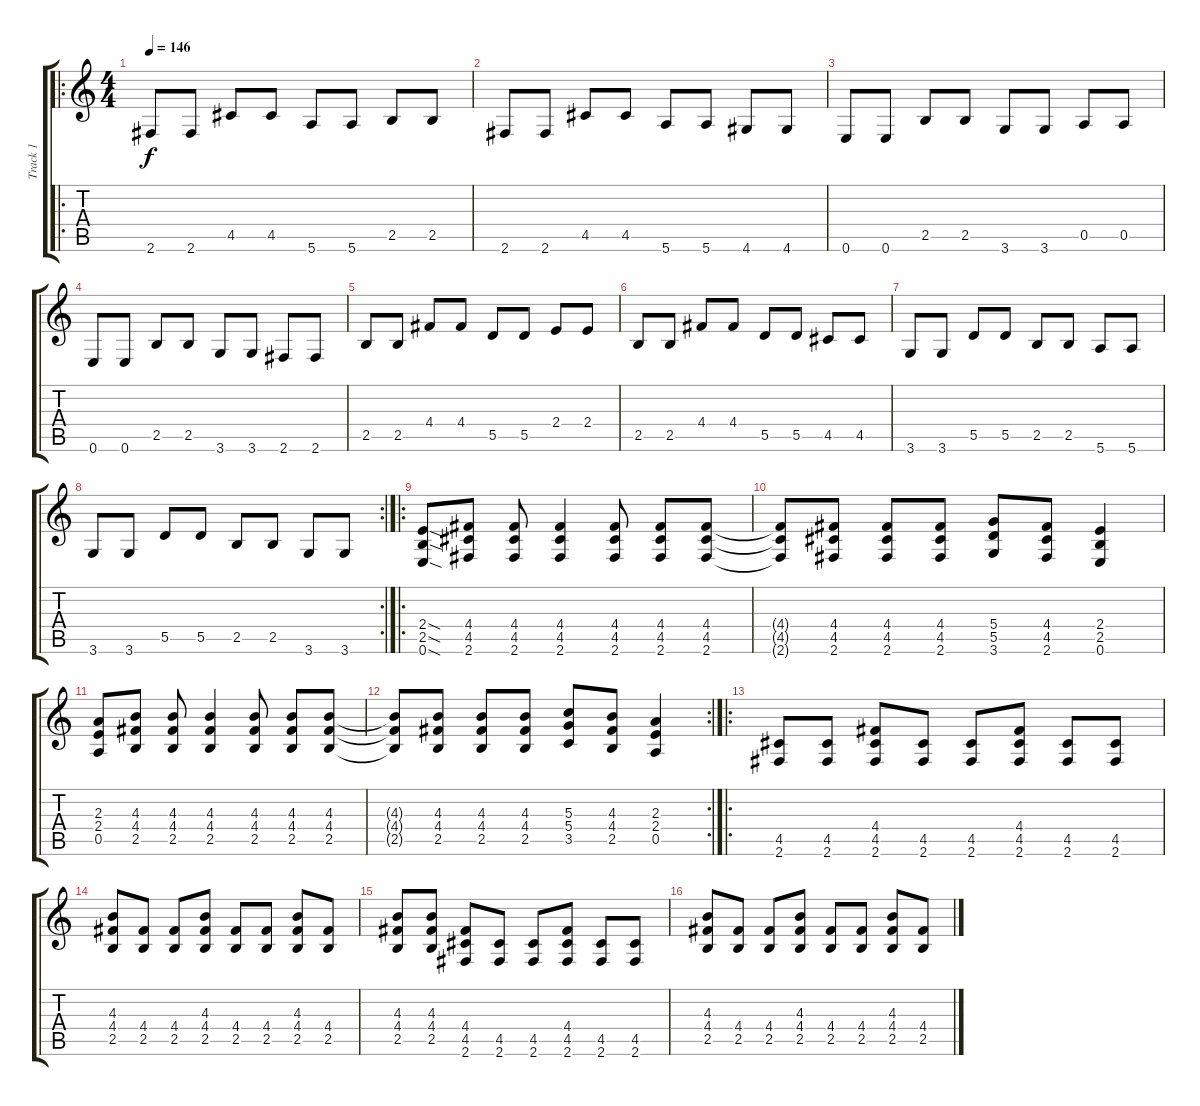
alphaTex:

\track ("Track 1" "Track 1") {instrument distortionguitar}
\staff {score tabs}
\tuning (E4 B3 G3 D3 A2 E2) {hide}
\ro
\ts (4 4)
\tempo 146
\clef g2
\ks c
2.6.8{dy f instrument distortionguitar} 2.6.8 4.5.8 4.5.8 5.6.8 5.6.8 2.5.8 2.5.8 |
2.6.8 2.6.8 4.5.8 4.5.8 5.6.8 5.6.8 4.6.8 4.6.8 |
0.6.8 0.6.8 2.5.8 2.5.8 3.6.8 3.6.8 0.5.8 0.5.8 |
0.6.8 0.6.8 2.5.8 2.5.8 3.6.8 3.6.8 2.6.8 2.6.8 |
2.5.8 2.5.8 4.4.8 4.4.8 5.5.8 5.5.8 2.4.8 2.4.8 |
2.5.8 2.5.8 4.4.8 4.4.8 5.5.8 5.5.8 4.5.8 4.5.8 |
3.6.8 3.6.8 5.5.8 5.5.8 2.5.8 2.5.8 5.6.8 5.6.8 |
\rc 2
3.6.8 3.6.8 5.5.8 5.5.8 2.5.8 2.5.8 3.6.8 3.6.8 |
\ro
(2.4{sod} 2.5{sod} 0.6{sod}).8 (4.4 4.5 2.6).8 (4.4 4.5 2.6).8 (4.4 4.5 2.6).4 (4.4 4.5 2.6).8 (4.4 4.5 2.6).8 (4.4 4.5 2.6).8 |
(4.4{t} 4.5{t} 2.6{t}).8 (4.4 4.5 2.6).8 (4.4 4.5 2.6).8 (4.4 4.5 2.6).8 (5.4 5.5 3.6).8 (4.4 4.5 2.6).8 (2.4 2.5 0.6).4 |
(2.3 2.4 0.5).8 (4.3 4.4 2.5).8 (4.3 4.4 2.5).8 (4.3 4.4 2.5).4 (4.3 4.4 2.5).8 (4.3 4.4 2.5).8 (4.3 4.4 2.5).8 |
\rc 2
(4.3{t} 4.4{t} 2.5{t}).8 (4.3 4.4 2.5).8 (4.3 4.4 2.5).8 (4.3 4.4 2.5).8 (5.3 5.4 3.5).8 (4.3 4.4 2.5).8 (2.3 2.4 0.5).4 |
\ro
(4.5 2.6).8 (4.5 2.6).8 (4.4 4.5 2.6).8 (4.5 2.6).8 (4.5 2.6).8 (4.4 4.5 2.6).8 (4.5 2.6).8 (4.5 2.6).8 |
(4.3 4.4 2.5).8 (4.4 2.5).8 (4.4 2.5).8 (4.3 4.4 2.5).8 (4.4 2.5).8 (4.4 2.5).8 (4.3 4.4 2.5).8 (4.4 2.5).8 |
(4.3 4.4 2.5).8 (4.3 4.4 2.5).8 (4.4 4.5 2.6).8 (4.5 2.6).8 (4.5 2.6).8 (4.4 4.5 2.6).8 (4.5 2.6).8 (4.5 2.6).8 |
(4.3 4.4 2.5).8 (4.4 2.5).8 (4.4 2.5).8 (4.3 4.4 2.5).8 (4.4 2.5).8 (4.4 2.5).8 (4.3 4.4 2.5).8 (4.4 2.5).8
